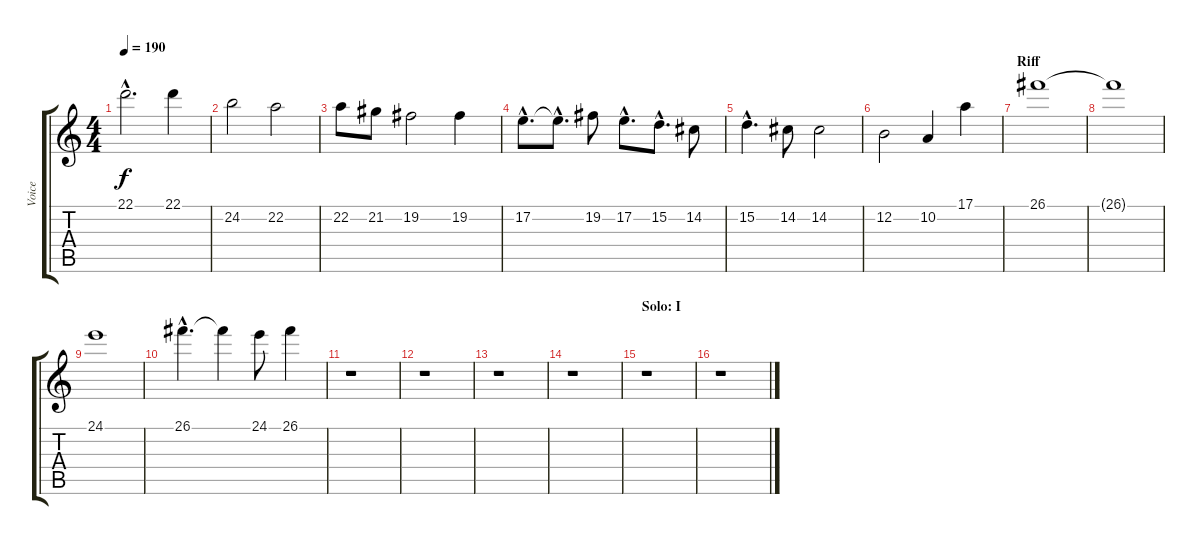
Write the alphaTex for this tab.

\track ("Voice" "Voice") {instrument lead6voice}
\staff {score tabs}
\tuning (E4 B3 G3 D3 A2 E2) {hide}
\ts (4 4)
\tempo 190
\clef g2
\ks c
22.1{hac}.2{d dy f} 22.1.4 |
24.2.2 22.2.2 |
22.2.8 21.2.8 19.2.2 19.2.4 |
17.2{hac}.8{d} 17.2{hac t}.8{d} 19.2.8 17.2{hac}.8{d} 15.2{hac}.8{d} 14.2.8 |
15.2{hac}.4{d} 14.2.8 14.2.2 |
12.2.2 10.2.4 17.1.4 |
\section ("" "Riff")
26.1.1 |
26.1{t}.1 |
24.1.1 |
26.1{hac}.4{d} 26.1{t}.4 24.1.8 26.1.4 |
r.1 |
r.1 |
r.1 |
r.1 |
\section ("" "Solo: I")
r.1 |
r.1
